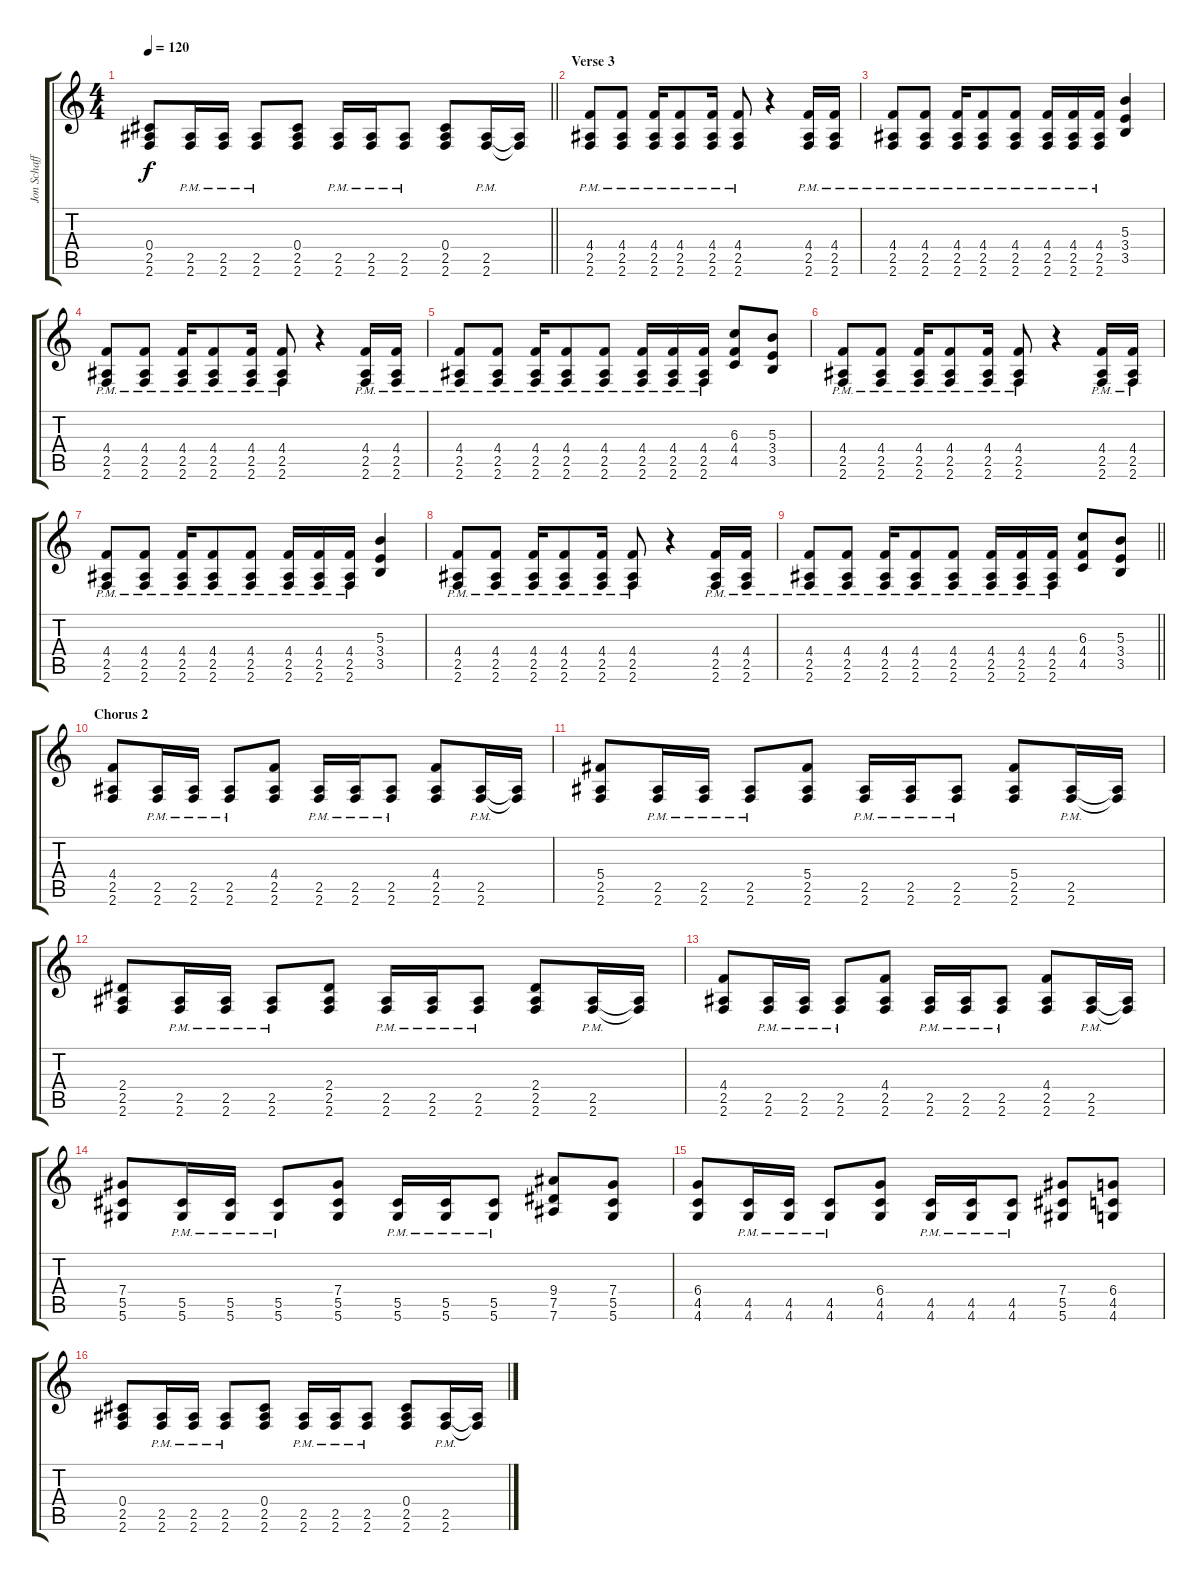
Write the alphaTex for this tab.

\track ("Jon Schaffer" "Jon Schaff") {instrument overdrivenguitar}
\staff {score tabs}
\tuning (Eb4 Bb3 Gb3 Db3 Ab2 Eb2) {hide}
\ts (4 4)
\tempo 120
\clef g2
\barLineRight lightlight
\ks c
(0.4 2.5 2.6).8{dy f} (2.5{pm} 2.6{pm}).16 (2.5{pm} 2.6{pm}).16 (2.5{pm} 2.6{pm}).8 (0.4 2.5 2.6).8 (2.5{pm} 2.6{pm}).16 (2.5{pm} 2.6{pm}).16 (2.5{pm} 2.6{pm}).8 (0.4 2.5 2.6).8 (2.5{pm} 2.6{pm}).16 (2.5{t} 2.6{t}).16 |
\section ("" "Verse 3")
(4.4{pm} 2.5{pm} 2.6{pm}).8 (4.4{pm} 2.5{pm} 2.6{pm}).8 (4.4{pm} 2.5{pm} 2.6{pm}).16 (4.4{pm} 2.5{pm} 2.6{pm}).8 (4.4{pm} 2.5{pm} 2.6{pm}).16 (4.4{pm} 2.5{pm} 2.6{pm}).8 r.4 (4.4{pm} 2.5{pm} 2.6{pm}).16 (4.4{pm} 2.5{pm} 2.6{pm}).16 |
(4.4{pm} 2.5{pm} 2.6{pm}).8 (4.4{pm} 2.5{pm} 2.6{pm}).8 (4.4{pm} 2.5{pm} 2.6{pm}).16 (4.4{pm} 2.5{pm} 2.6{pm}).8 (4.4{pm} 2.5{pm} 2.6{pm}).8 (4.4{pm} 2.5{pm} 2.6{pm}).16 (4.4{pm} 2.5{pm} 2.6{pm}).16 (4.4{pm} 2.5{pm} 2.6{pm}).16 (5.3 3.4 3.5).4 |
(4.4{pm} 2.5{pm} 2.6{pm}).8 (4.4{pm} 2.5{pm} 2.6{pm}).8 (4.4{pm} 2.5{pm} 2.6{pm}).16 (4.4{pm} 2.5{pm} 2.6{pm}).8 (4.4{pm} 2.5{pm} 2.6{pm}).16 (4.4{pm} 2.5{pm} 2.6{pm}).8 r.4 (4.4{pm} 2.5{pm} 2.6{pm}).16 (4.4{pm} 2.5{pm} 2.6{pm}).16 |
(4.4{pm} 2.5{pm} 2.6{pm}).8 (4.4{pm} 2.5{pm} 2.6{pm}).8 (4.4{pm} 2.5{pm} 2.6{pm}).16 (4.4{pm} 2.5{pm} 2.6{pm}).8 (4.4{pm} 2.5{pm} 2.6{pm}).8 (4.4{pm} 2.5{pm} 2.6{pm}).16 (4.4{pm} 2.5{pm} 2.6{pm}).16 (4.4{pm} 2.5{pm} 2.6{pm}).16 (6.3 4.4 4.5).8 (5.3 3.4 3.5).8 |
(4.4{pm} 2.5{pm} 2.6{pm}).8 (4.4{pm} 2.5{pm} 2.6{pm}).8 (4.4{pm} 2.5{pm} 2.6{pm}).16 (4.4{pm} 2.5{pm} 2.6{pm}).8 (4.4{pm} 2.5{pm} 2.6{pm}).16 (4.4{pm} 2.5{pm} 2.6{pm}).8 r.4 (4.4{pm} 2.5{pm} 2.6{pm}).16 (4.4{pm} 2.5{pm} 2.6{pm}).16 |
(4.4{pm} 2.5{pm} 2.6{pm}).8 (4.4{pm} 2.5{pm} 2.6{pm}).8 (4.4{pm} 2.5{pm} 2.6{pm}).16 (4.4{pm} 2.5{pm} 2.6{pm}).8 (4.4{pm} 2.5{pm} 2.6{pm}).8 (4.4{pm} 2.5{pm} 2.6{pm}).16 (4.4{pm} 2.5{pm} 2.6{pm}).16 (4.4{pm} 2.5{pm} 2.6{pm}).16 (5.3 3.4 3.5).4 |
(4.4{pm} 2.5{pm} 2.6{pm}).8 (4.4{pm} 2.5{pm} 2.6{pm}).8 (4.4{pm} 2.5{pm} 2.6{pm}).16 (4.4{pm} 2.5{pm} 2.6{pm}).8 (4.4{pm} 2.5{pm} 2.6{pm}).16 (4.4{pm} 2.5{pm} 2.6{pm}).8 r.4 (4.4{pm} 2.5{pm} 2.6{pm}).16 (4.4{pm} 2.5{pm} 2.6{pm}).16 |
\barLineRight lightlight
(4.4{pm} 2.5{pm} 2.6{pm}).8 (4.4{pm} 2.5{pm} 2.6{pm}).8 (4.4{pm} 2.5{pm} 2.6{pm}).16 (4.4{pm} 2.5{pm} 2.6{pm}).8 (4.4{pm} 2.5{pm} 2.6{pm}).8 (4.4{pm} 2.5{pm} 2.6{pm}).16 (4.4{pm} 2.5{pm} 2.6{pm}).16 (4.4{pm} 2.5{pm} 2.6{pm}).16 (6.3 4.4 4.5).8 (5.3 3.4 3.5).8 |
\section ("" "Chorus 2")
(4.4 2.5 2.6).8 (2.5{pm} 2.6{pm}).16 (2.5{pm} 2.6{pm}).16 (2.5{pm} 2.6{pm}).8 (4.4 2.5 2.6).8 (2.5{pm} 2.6{pm}).16 (2.5{pm} 2.6{pm}).16 (2.5{pm} 2.6{pm}).8 (4.4 2.5 2.6).8 (2.5{pm} 2.6{pm}).16 (2.5{t} 2.6{t}).16 |
(5.4 2.5 2.6).8 (2.5{pm} 2.6{pm}).16 (2.5{pm} 2.6{pm}).16 (2.5{pm} 2.6{pm}).8 (5.4 2.5 2.6).8 (2.5{pm} 2.6{pm}).16 (2.5{pm} 2.6{pm}).16 (2.5{pm} 2.6{pm}).8 (5.4 2.5 2.6).8 (2.5{pm} 2.6{pm}).16 (2.5{t} 2.6{t}).16 |
(2.4 2.5 2.6).8 (2.5{pm} 2.6{pm}).16 (2.5{pm} 2.6{pm}).16 (2.5{pm} 2.6{pm}).8 (2.4 2.5 2.6).8 (2.5{pm} 2.6{pm}).16 (2.5{pm} 2.6{pm}).16 (2.5{pm} 2.6{pm}).8 (2.4 2.5 2.6).8 (2.5{pm} 2.6{pm}).16 (2.5{t} 2.6{t}).16 |
(4.4 2.5 2.6).8 (2.5{pm} 2.6{pm}).16 (2.5{pm} 2.6{pm}).16 (2.5{pm} 2.6{pm}).8 (4.4 2.5 2.6).8 (2.5{pm} 2.6{pm}).16 (2.5{pm} 2.6{pm}).16 (2.5{pm} 2.6{pm}).8 (4.4 2.5 2.6).8 (2.5{pm} 2.6{pm}).16 (2.5{t} 2.6{t}).16 |
(7.4 5.5 5.6).8 (5.5{pm} 5.6{pm}).16 (5.5{pm} 5.6{pm}).16 (5.5{pm} 5.6{pm}).8 (7.4 5.5 5.6).8 (5.5{pm} 5.6{pm}).16 (5.5{pm} 5.6{pm}).16 (5.5{pm} 5.6{pm}).8 (9.4 7.5 7.6).8 (7.4 5.5 5.6).8 |
(6.4 4.5 4.6).8 (4.5{pm} 4.6{pm}).16 (4.5{pm} 4.6{pm}).16 (4.5{pm} 4.6{pm}).8 (6.4 4.5 4.6).8 (4.5{pm} 4.6{pm}).16 (4.5{pm} 4.6{pm}).16 (4.5{pm} 4.6{pm}).8 (7.4 5.5 5.6).8 (6.4 4.5 4.6).8 |
(0.4 2.5 2.6).8 (2.5{pm} 2.6{pm}).16 (2.5{pm} 2.6{pm}).16 (2.5{pm} 2.6{pm}).8 (0.4 2.5 2.6).8 (2.5{pm} 2.6{pm}).16 (2.5{pm} 2.6{pm}).16 (2.5{pm} 2.6{pm}).8 (0.4 2.5 2.6).8 (2.5{pm} 2.6{pm}).16 (2.5{t} 2.6{t}).16
